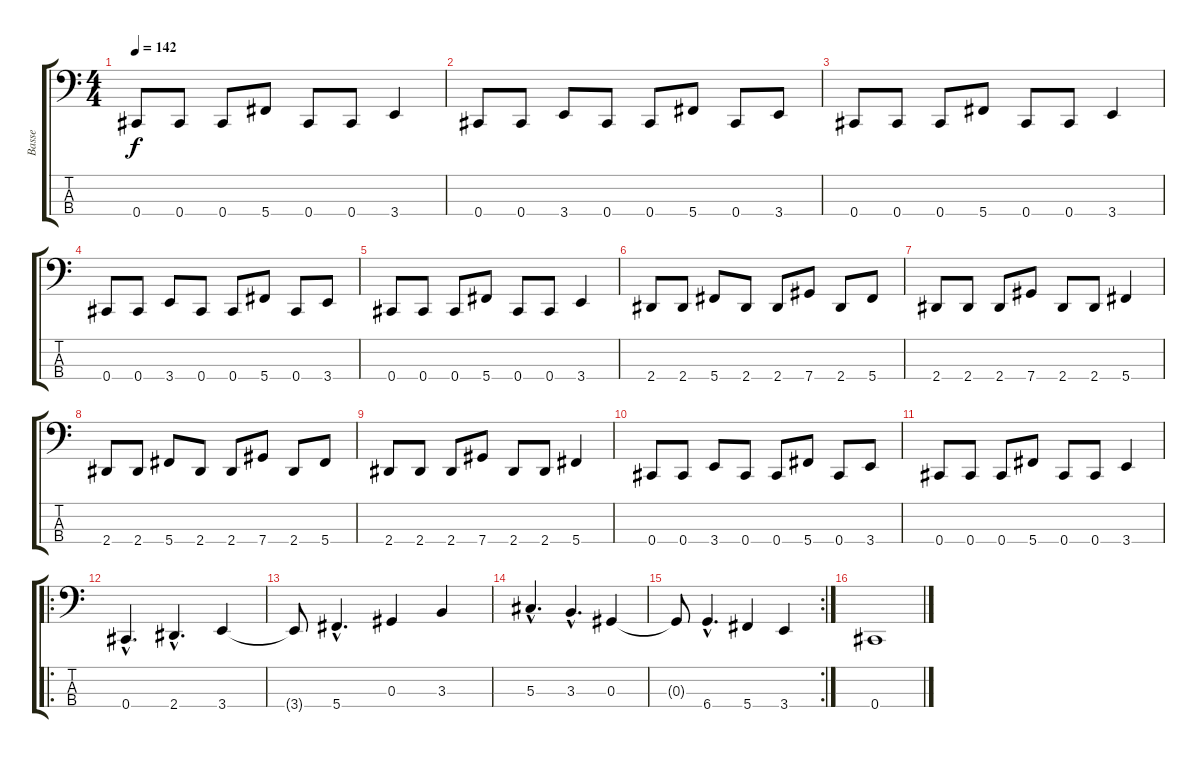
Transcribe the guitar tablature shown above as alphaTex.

\track ("Basse" "Basse") {instrument electricbassfinger}
\staff {score tabs}
\tuning (Gb2 Db2 Ab1 Db1) {hide}
\ts (4 4)
\tempo 142
\clef f4
\ks c
0.4.8{dy f} 0.4.8 0.4.8 5.4.8 0.4.8 0.4.8 3.4.4 |
0.4.8 0.4.8 3.4.8 0.4.8 0.4.8 5.4.8 0.4.8 3.4.8 |
0.4.8 0.4.8 0.4.8 5.4.8 0.4.8 0.4.8 3.4.4 |
0.4.8 0.4.8 3.4.8 0.4.8 0.4.8 5.4.8 0.4.8 3.4.8 |
0.4.8 0.4.8 0.4.8 5.4.8 0.4.8 0.4.8 3.4.4 |
2.4.8 2.4.8 5.4.8 2.4.8 2.4.8 7.4.8 2.4.8 5.4.8 |
2.4.8 2.4.8 2.4.8 7.4.8 2.4.8 2.4.8 5.4.4 |
2.4.8 2.4.8 5.4.8 2.4.8 2.4.8 7.4.8 2.4.8 5.4.8 |
2.4.8 2.4.8 2.4.8 7.4.8 2.4.8 2.4.8 5.4.4 |
0.4.8 0.4.8 3.4.8 0.4.8 0.4.8 5.4.8 0.4.8 3.4.8 |
0.4.8 0.4.8 0.4.8 5.4.8 0.4.8 0.4.8 3.4.4 |
\ro
0.4{hac}.4{d} 2.4{hac}.4{d} 3.4.4 |
3.4{t}.8 5.4{hac}.4{d} 0.3.4 3.3.4 |
5.3{hac}.4{d} 3.3{hac}.4{d} 0.3.4 |
\rc 2
0.3{t}.8 6.4{hac}.4{d} 5.4.4 3.4.4 |
0.4.1
